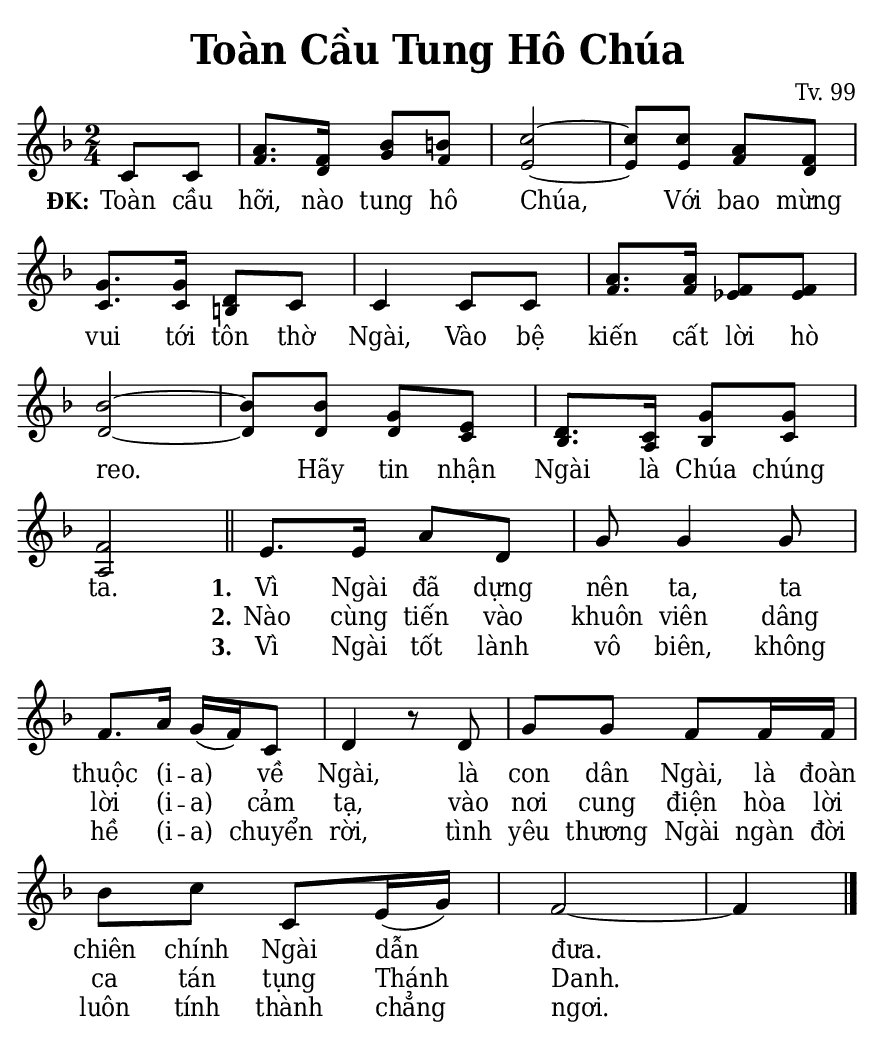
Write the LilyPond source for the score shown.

% Cài đặt chung\
\version "2.22.1"
\include "english.ly"

\header {
  title = \markup { \fontsize #1 "Toàn Cầu Tung Hô Chúa" }
  composer = "Tv. 99"
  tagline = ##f
}

% Nhạc phiên khúc
nhacPhienKhucSop = \relative c' {
  \partial 4 c8c |
  a'8. f16 bf8 b! |
  c2 ~ |
  c8 c a f |
  g8. g16 d8 c |
  c4 c8 c |
  a'8. a16 f8 f |
  bf2 ~ |
  bf8 bf g e |
  d8. c16 g'8 g |
  f2 \bar "||"
  
  e8. e16 a8 d, |
  g g4 g8 |
  f8. a16 g (f) c8 |
  d4 r8 d |
  g g f f16 f |
  bf8 c c, e16 (g) |
  f2 ~ |
  f4 \bar "|."
}

nhacPhienKhucAlto = \relative c' {
  c8 c |
  f8. d16 g8 f |
  e2 ~ |
  e8 e f d |
  c8. c16 b!8 c |
  c4 c8 c |
  f8. f16 ef8 ef |
  d2 ~ |
  d8 d d c |
  bf8. a16 bf8 c |
  a2
}

% Lời phiên khúc
loiPhienKhucSop = \lyrics {
  \set stanza = "ĐK:"
  Toàn cầu hỡi, nào tung hô Chúa,
  Với bao mừng vui tới tôn thờ Ngài,
  Vào bệ kiến cất lời hò reo.
  Hãy tin nhận Ngài là Chúa chúng ta.
  <<
    {
      \set stanza = "1."
      Vì Ngài đã dựng nên ta,
      ta thuộc (i -- a) về Ngài,
      là con dân Ngài,
      là đoàn chiên chính Ngài dẫn đưa.
    }
    \new Lyrics {
	    \set associatedVoice = "beSop"
	    \set stanza = "2."
	    Nào cùng tiến vào khuôn viên
	    dâng lời (i -- a) cảm tạ,
	    vào nơi cung điện
	    hòa lời ca tán tụng Thánh Danh.
    }
    \new Lyrics {
	    \set associatedVoice = "beSop"
	    \set stanza = "3."
	    Vì Ngài tốt lành vô biên,
	    không hề (i -- a) chuyển rời,
	    tình yêu thương Ngài
	    ngàn đời luôn tính thành chẳng ngơi.
    }
  >>
}

% Dàn trang
\paper {
  #(set-paper-size "a5")
  top-margin = 3\mm
  bottom-margin = 3\mm
  left-margin = 3\mm
  right-margin = 3\mm
  indent = #0
  #(define fonts
	 (make-pango-font-tree "Deja Vu Serif Condensed"
	 		       "Deja Vu Serif Condensed"
			       "Deja Vu Serif Condensed"
			       (/ 20 20)))
  print-page-number = ##f
  system-system-spacing = #'((basic-distance . 0.1) (padding . 2.5))
}

TongNhip = {
  \key f \major \time 2/4
  \set Timing.beamExceptions = #'()
  \set Timing.baseMoment = #(ly:make-moment 1/4)
}

% Đổi kích thước nốt cho bè phụ
notBePhu =
#(define-music-function (font-size music) (number? ly:music?)
   (for-some-music
     (lambda (m)
       (if (music-is-of-type? m 'rhythmic-event)
           (begin
             (set! (ly:music-property m 'tweaks)
                   (cons `(font-size . ,font-size)
                         (ly:music-property m 'tweaks)))
             #t)
           #f))
     music)
   music)

\score {
  \new ChoirStaff <<
    \new Staff \with {
        \consists "Merge_rests_engraver"
        printPartCombineTexts = ##f
      }
      <<
      \new Voice \TongNhip \partCombine 
        \nhacPhienKhucSop
        \notBePhu -1 { \nhacPhienKhucAlto }
      \new NullVoice = beSop \nhacPhienKhucSop
      \new Lyrics \lyricsto beSop \loiPhienKhucSop
      >>
  >>
  \layout {
    \override Lyrics.LyricSpace.minimum-distance = #1.5
    \override Score.BarNumber.break-visibility = ##(#f #f #f)
    \override Score.SpacingSpanner.uniform-stretching = ##t
  } 
}
